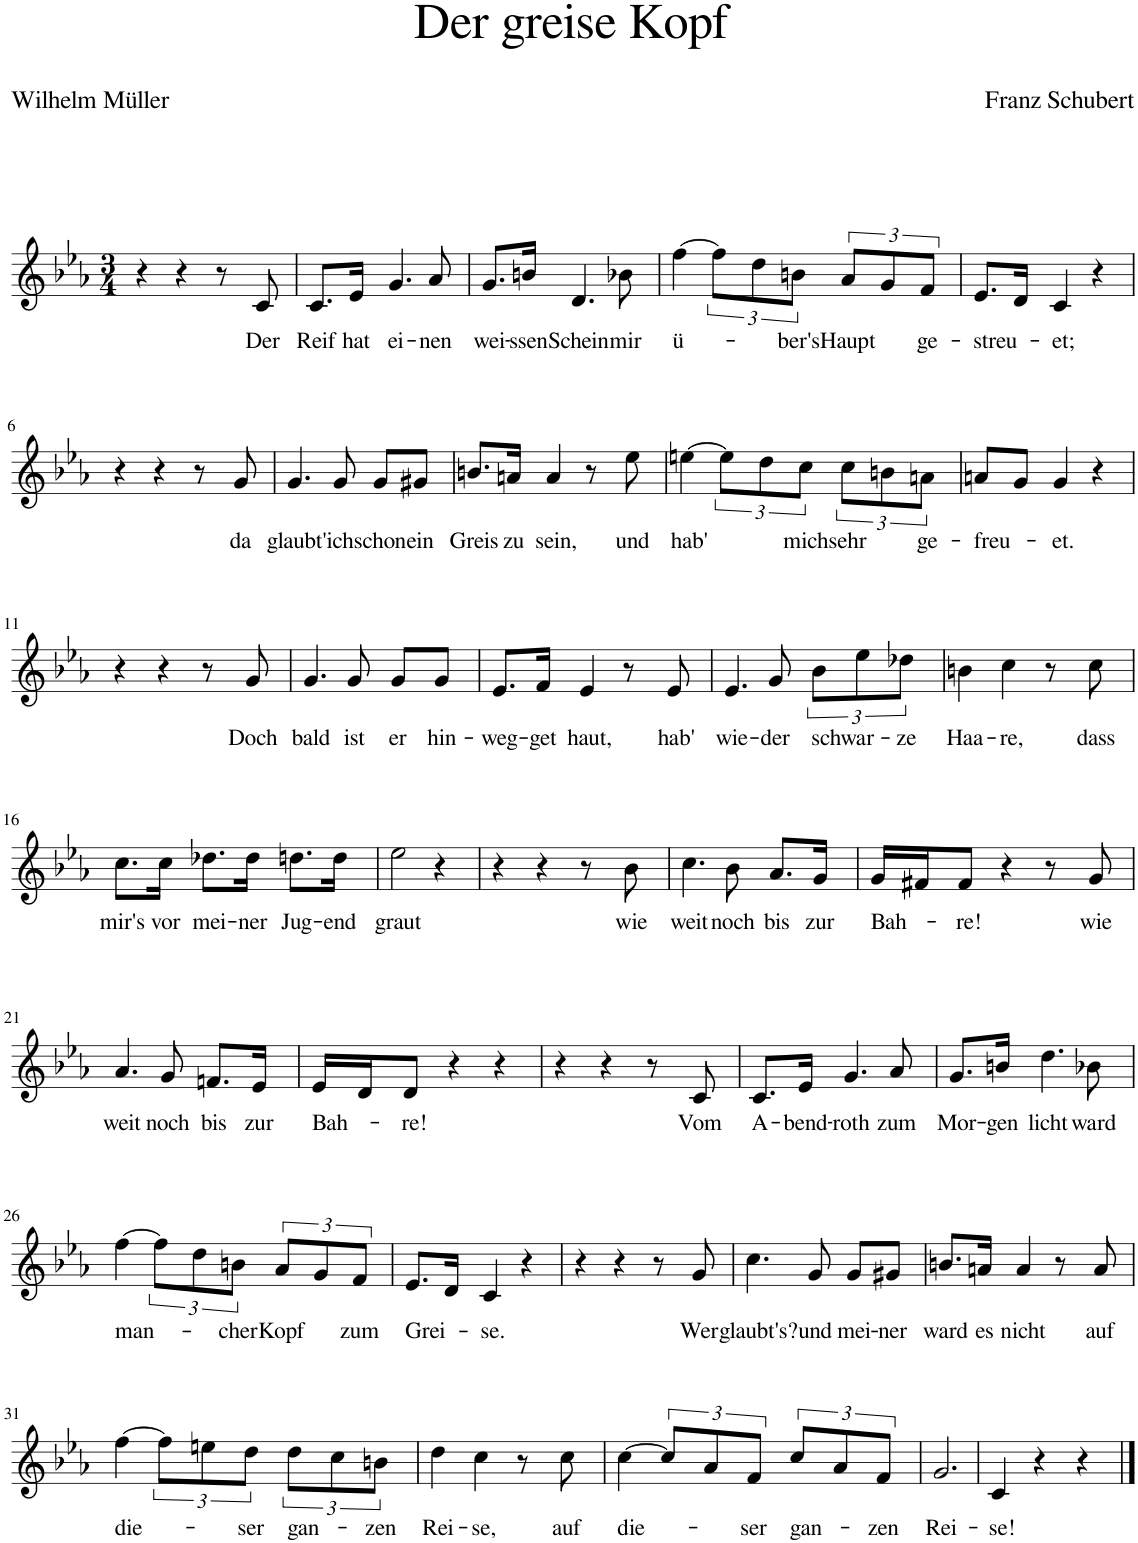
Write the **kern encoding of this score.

**kern	**text
*part1	*part1
*staff1	*staff1
*I"Piano	*
*I'Pno	*
*clefG2	*
*k[b-e-a-]	*
*M3/4	*
=1	=1
4r	.
4r	.
8r	.
!	!LO:LY:b
8c/	Der
=2	=2
!	!LO:LY:b
8.c/L	Reif
!	!LO:LY:b
16e-/Jk	hat
!	!LO:LY:b
4.g/	ei-
!	!LO:LY:b
8a-/	-nen
=3	=3
!	!LO:LY:b
8.g/L	wei-
!	!LO:LY:b
16bn/Jk	-ssen
!	!LO:LY:b
4.d/	Schein
!	!LO:LY:b
8b-X\	mir
=4	=4
!	!LO:LY:b
[4ff\	ü-
12ff\L]	.
12dd\	.
!	!LO:LY:b
12bn\J	-ber's
!	!LO:LY:b
12a-/L	Haupt
12g/	.
!	!LO:LY:b
12f/J	ge-
=5	=5
!	!LO:LY:b
8.e-/L	-streu-
16d/Jk	.
!	!LO:LY:b
4c/	-et;
4r	.
!!LO:LB:g=z
=6	=6
4r	.
4r	.
8r	.
!	!LO:LY:b
8g/	da
=7	=7
!	!LO:LY:b
4.g/	glaubt'
!	!LO:LY:b
8g/	ich
!	!LO:LY:b
8g/L	schon
!	!LO:LY:b
8g#X/J	ein
=8	=8
!	!LO:LY:b
8.bn/L	Greis
!	!LO:LY:b
16an/Jk	zu
!	!LO:LY:b
4a/	sein,
8r	.
!	!LO:LY:b
8ee-\	und
=9	=9
!	!LO:LY:b
[4een\	hab'
12ee\L]	.
12dd\	.
!	!LO:LY:b
12cc\J	mich
!	!LO:LY:b
12cc\L	sehr
12bn\	.
!	!LO:LY:b
12an\J	ge-
=10	=10
!	!LO:LY:b
8an/L	-freu-
8g/J	.
!	!LO:LY:b
4g/	-et.
4r	.
!!LO:LB:g=z
=11	=11
4r	.
4r	.
8r	.
!	!LO:LY:b
8g/	Doch
=12	=12
!	!LO:LY:b
4.g/	bald
!	!LO:LY:b
8g/	ist
!	!LO:LY:b
8g/L	er
!	!LO:LY:b
8g/J	hin-
=13	=13
!	!LO:LY:b
8.e-/L	-weg-
!	!LO:LY:b
16f/Jk	-get
!	!LO:LY:b
4e-/	haut,
8r	.
!	!LO:LY:b
8e-/	hab'
=14	=14
!	!LO:LY:b
4.e-/	wie-
!	!LO:LY:b
8g/	-der
!	!LO:LY:b
12b-\L	schwar-
12ee-\	.
!	!LO:LY:b
12dd-X\J	-ze
=15	=15
!	!LO:LY:b
4bn\	Haa-
!	!LO:LY:b
4cc\	-re,
8r	.
!	!LO:LY:b
8cc\	dass
!!LO:LB:g=z
=16	=16
!	!LO:LY:b
8.cc\L	mir's
!	!LO:LY:b
16cc\Jk	vor
!	!LO:LY:b
8.dd-X\L	mei-
!	!LO:LY:b
16dd-\Jk	-ner
!	!LO:LY:b
8.ddn\L	Jug-
!	!LO:LY:b
16dd\Jk	-end
=17	=17
!	!LO:LY:b
2ee-\	graut
4r	.
=18	=18
4r	.
4r	.
8r	.
!	!LO:LY:b
8b-\	wie
=19	=19
!	!LO:LY:b
4.cc\	weit
!	!LO:LY:b
8b-\	noch
!	!LO:LY:b
8.a-/L	bis
!	!LO:LY:b
16g/Jk	zur
=20	=20
!	!LO:LY:b
16g/LL	Bah-
16f#X/J	.
!	!LO:LY:b
8f#/J	-re!
4r	.
8r	.
!	!LO:LY:b
8g/	wie
!!LO:LB:g=z
=21	=21
!	!LO:LY:b
4.a-/	weit
!	!LO:LY:b
8g/	noch
!	!LO:LY:b
8.fn/L	bis
!	!LO:LY:b
16e-/Jk	zur
=22	=22
!	!LO:LY:b
16e-/LL	Bah-
16d/J	.
!	!LO:LY:b
8d/J	-re!
4r	.
4r	.
=23	=23
4r	.
4r	.
8r	.
!	!LO:LY:b
8c/	Vom
=24	=24
!	!LO:LY:b
8.c/L	A-
!	!LO:LY:b
16e-/Jk	-bend-
!	!LO:LY:b
4.g/	-roth
!	!LO:LY:b
8a-/	zum
=25	=25
!	!LO:LY:b
8.g/L	Mor-
!	!LO:LY:b
16bn/Jk	-gen
!	!LO:LY:b
4.dd\	licht
!	!LO:LY:b
8b-X\	ward
!!LO:LB:g=z
=26	=26
!	!LO:LY:b
[4ff\	man-
12ff\L]	.
12dd\	.
!	!LO:LY:b
12bn\J	-cher
!	!LO:LY:b
12a-/L	Kopf
12g/	.
!	!LO:LY:b
12f/J	zum
=27	=27
!	!LO:LY:b
8.e-/L	Grei-
16d/Jk	.
!	!LO:LY:b
4c/	-se.
4r	.
=28	=28
4r	.
4r	.
8r	.
!	!LO:LY:b
8g/	Wer
=29	=29
!	!LO:LY:b
4.cc\	glaubt's?
!	!LO:LY:b
8g/	und
!	!LO:LY:b
8g/L	mei-
!	!LO:LY:b
8g#X/J	-ner
=30	=30
!	!LO:LY:b
8.bn/L	ward
!	!LO:LY:b
16an/Jk	es
!	!LO:LY:b
4a/	nicht
8r	.
!	!LO:LY:b
8a/	auf
!!LO:LB:g=z
=31	=31
!	!LO:LY:b
[4ff\	die-
12ff\L]	.
12een\	.
!	!LO:LY:b
12dd\J	-ser
!	!LO:LY:b
12dd\L	gan-
12cc\	.
!	!LO:LY:b
12bn\J	-zen
=32	=32
!	!LO:LY:b
4dd\	Rei-
!	!LO:LY:b
4cc\	-se,
8r	.
!	!LO:LY:b
8cc\	auf
=33	=33
!	!LO:LY:b
[4cc\	die-
12cc/L]	.
12a-/	.
!	!LO:LY:b
12f/J	-ser
!	!LO:LY:b
12cc/L	gan-
12a-/	.
!	!LO:LY:b
12f/J	-zen
=34	=34
!	!LO:LY:b
2.g/	Rei-
=35	=35
!	!LO:LY:b
4c/	-se!
4r	.
4r	.
==	==
*-	*-
